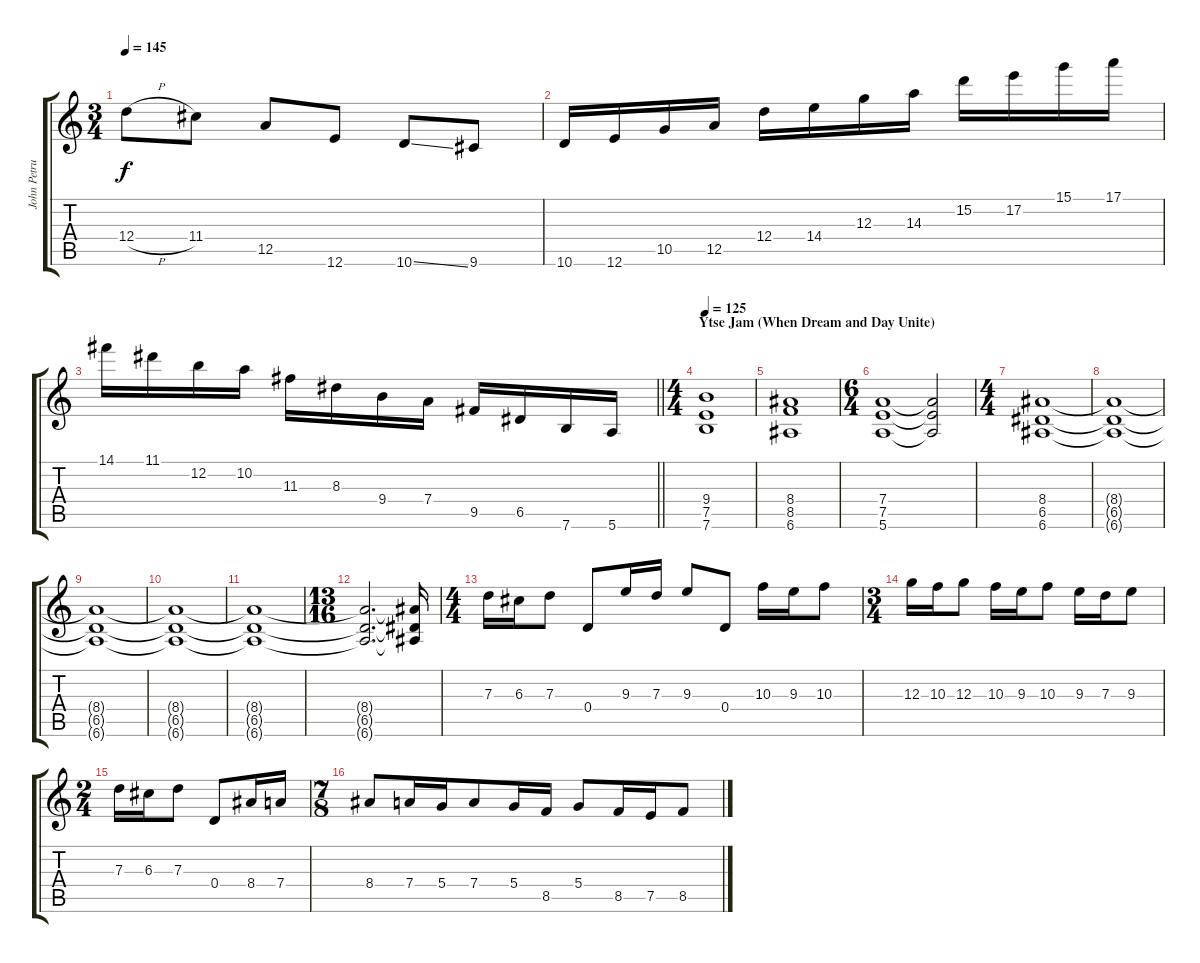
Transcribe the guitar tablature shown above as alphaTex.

\track ("John Petrucci Lead Guitar" "John Petru") {instrument distortionguitar}
\staff {score tabs}
\tuning (E4 B3 G3 D3 A2 E2) {hide}
\ts (3 4)
\tempo 145
\clef g2
\ks c
12.4{h}.8{dy f} 11.4.8 12.5.8 12.6.8 10.6{ss}.8 9.6.8 |
10.6.16 12.6.16 10.5.16 12.5.16 12.4.16 14.4.16 12.3.16 14.3.16 15.2.16 17.2.16 15.1.16 17.1.16 |
\barLineRight lightlight
14.1.16 11.1.16 12.2.16 10.2.16 11.3.16 8.3.16 9.4.16 7.4.16 9.5.16 6.5.16 7.6.16 5.6.16 |
\ts (4 4)
\section ("" "Ytse Jam (When Dream and Day Unite)")
\tempo 125
(9.4 7.5 7.6).1{volume 13 instrument overdrivenguitar} |
(8.4 8.5 6.6).1 |
\ts (6 4)
(7.4 7.5 5.6).1 (7.4{t} 7.5{t} 5.6{t}).2 |
\ts (4 4)
(8.4 6.5 6.6).1 |
(8.4{t} 6.5{t} 6.6{t}).1 |
(8.4{t} 6.5{t} 6.6{t}).1 |
(8.4{t} 6.5{t} 6.6{t}).1 |
(8.4{t} 6.5{t} 6.6{t}).1 |
\ts (13 16)
(8.4{t} 6.5{t} 6.6{t}).2{d} (8.4{t} 6.5{t} 6.6{t}).16 |
\ts (4 4)
7.3.16{volume 13 instrument distortionguitar} 6.3.16 7.3.8 0.4.8 9.3.16 7.3.16 9.3.8 0.4.8 10.3.16 9.3.16 10.3.8 |
\ts (3 4)
12.3.16 10.3.16 12.3.8 10.3.16 9.3.16 10.3.8 9.3.16 7.3.16 9.3.8 |
\ts (2 4)
7.3.16 6.3.16 7.3.8 0.4.8 8.4.16 7.4.16 |
\ts (7 8)
8.4.8 7.4.16 5.4.16 7.4.8 5.4.16 8.5.16 5.4.8 8.5.16 7.5.16 8.5.8
